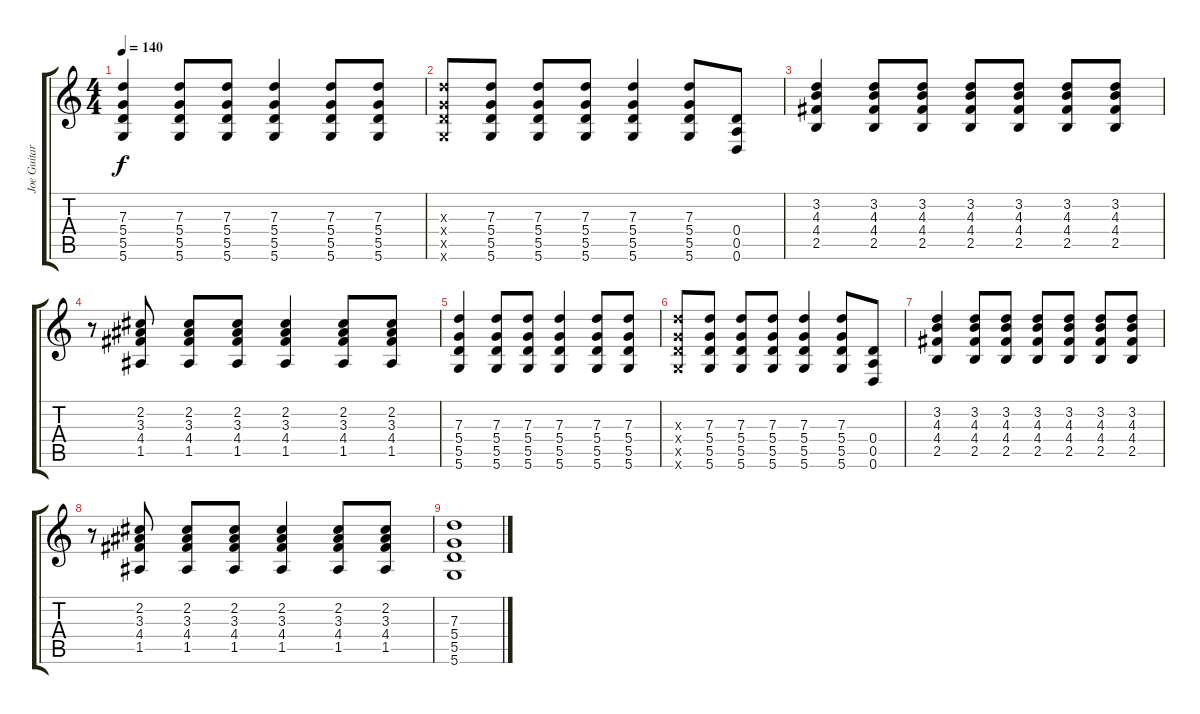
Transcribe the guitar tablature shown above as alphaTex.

\track ("Joe Guitar" "Joe Guitar") {instrument distortionguitar}
\staff {score tabs}
\tuning (E4 B3 G3 D3 A2 D2) {hide}
\ts (4 4)
\tempo 140
\clef g2
\ks c
(7.3 5.4 5.5 5.6).4{dy f} (7.3 5.4 5.5 5.6).8 (7.3 5.4 5.5 5.6).8 (7.3 5.4 5.5 5.6).4 (7.3 5.4 5.5 5.6).8 (7.3 5.4 5.5 5.6).8 |
(7.3{x} 5.4{x} 5.5{x} 5.6{x}).8 (7.3 5.4 5.5 5.6).8 (7.3 5.4 5.5 5.6).8 (7.3 5.4 5.5 5.6).8 (7.3 5.4 5.5 5.6).4 (7.3 5.4 5.5 5.6).8 (0.4 0.5 0.6).8 |
(3.2 4.3 4.4 2.5).4 (3.2 4.3 4.4 2.5).8 (3.2 4.3 4.4 2.5).8 (3.2 4.3 4.4 2.5).8 (3.2 4.3 4.4 2.5).8 (3.2 4.3 4.4 2.5).8 (3.2 4.3 4.4 2.5).8 |
r.8 (2.2 3.3 4.4 1.5).8 (2.2 3.3 4.4 1.5).8 (2.2 3.3 4.4 1.5).8 (2.2 3.3 4.4 1.5).4 (2.2 3.3 4.4 1.5).8 (2.2 3.3 4.4 1.5).8 |
(7.3 5.4 5.5 5.6).4 (7.3 5.4 5.5 5.6).8 (7.3 5.4 5.5 5.6).8 (7.3 5.4 5.5 5.6).4 (7.3 5.4 5.5 5.6).8 (7.3 5.4 5.5 5.6).8 |
(7.3{x} 5.4{x} 5.5{x} 5.6{x}).8 (7.3 5.4 5.5 5.6).8 (7.3 5.4 5.5 5.6).8 (7.3 5.4 5.5 5.6).8 (7.3 5.4 5.5 5.6).4 (7.3 5.4 5.5 5.6).8 (0.4 0.5 0.6).8 |
(3.2 4.3 4.4 2.5).4 (3.2 4.3 4.4 2.5).8 (3.2 4.3 4.4 2.5).8 (3.2 4.3 4.4 2.5).8 (3.2 4.3 4.4 2.5).8 (3.2 4.3 4.4 2.5).8 (3.2 4.3 4.4 2.5).8 |
r.8 (2.2 3.3 4.4 1.5).8 (2.2 3.3 4.4 1.5).8 (2.2 3.3 4.4 1.5).8 (2.2 3.3 4.4 1.5).4 (2.2 3.3 4.4 1.5).8 (2.2 3.3 4.4 1.5).8 |
(7.3 5.4 5.5 5.6).1
